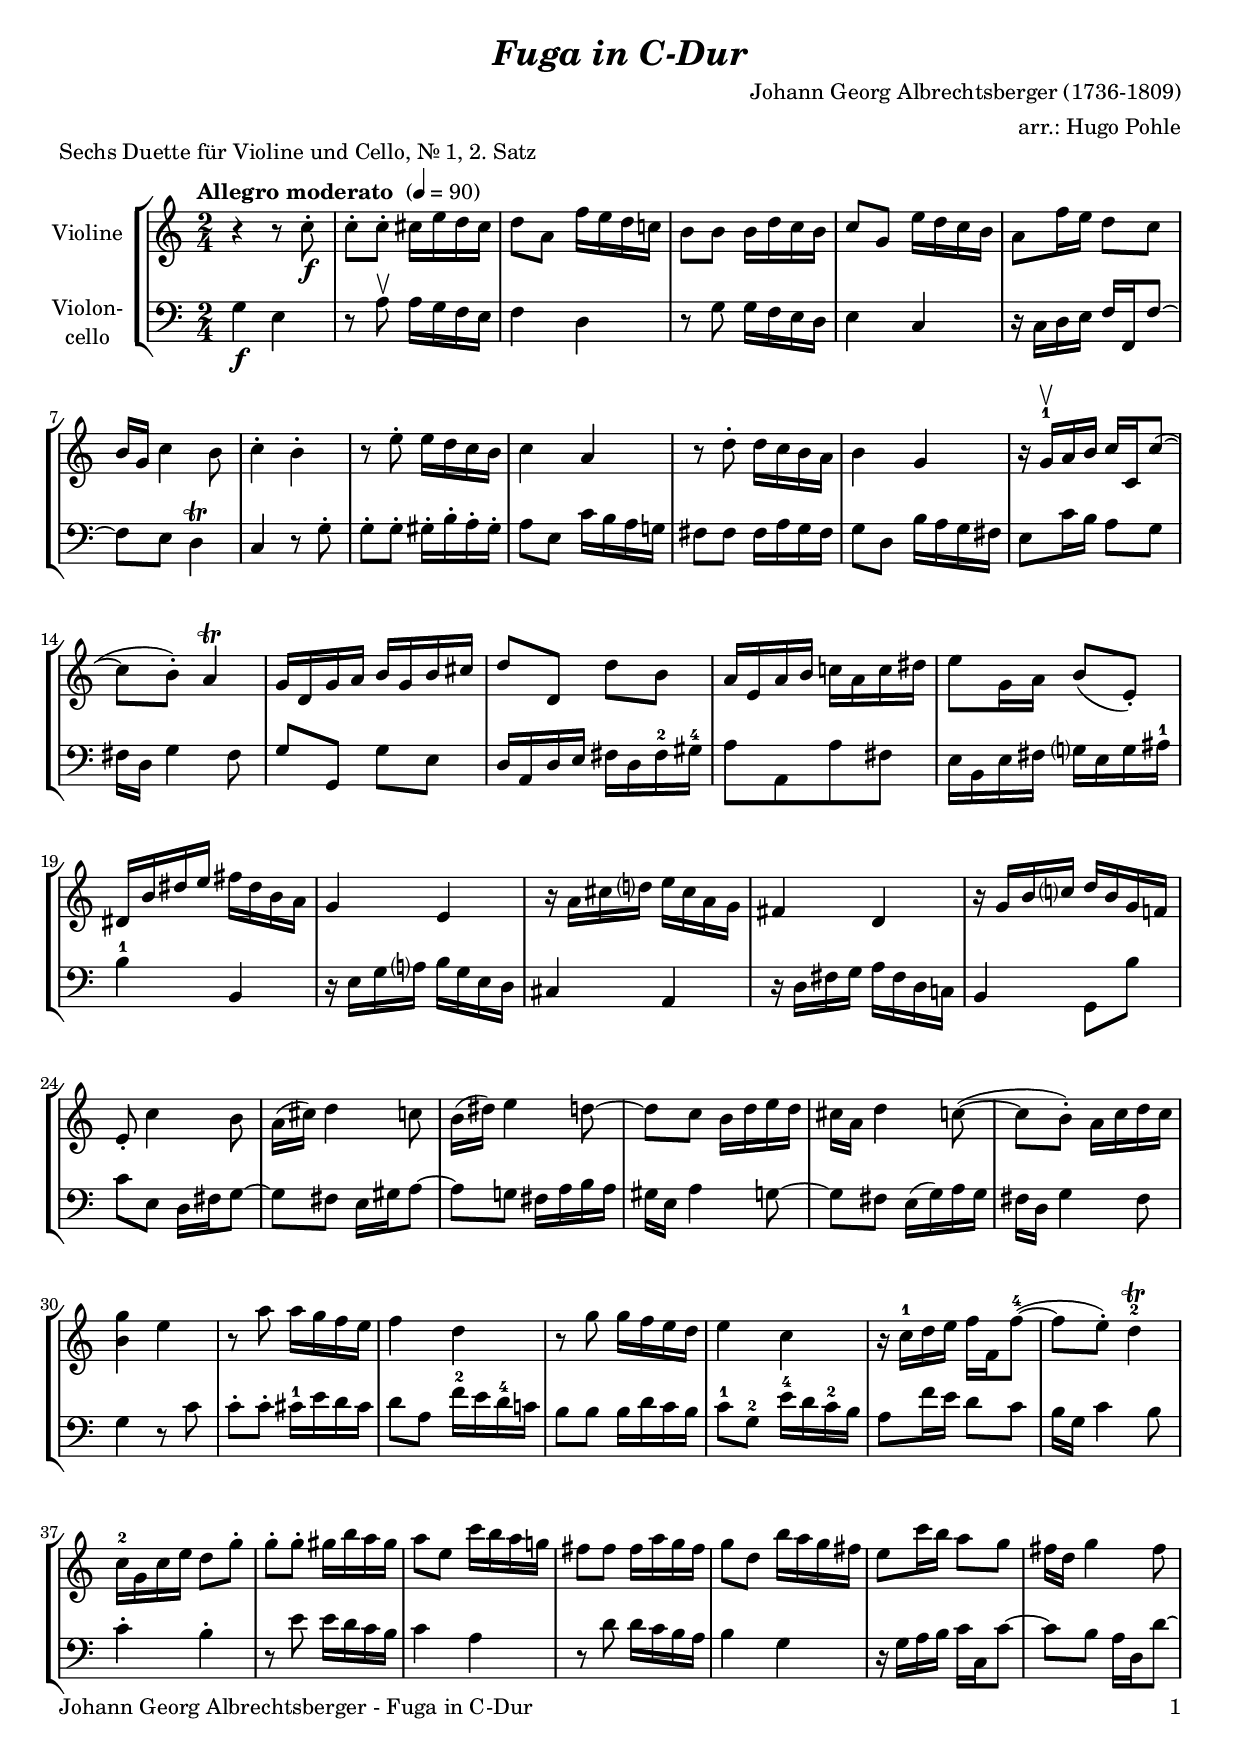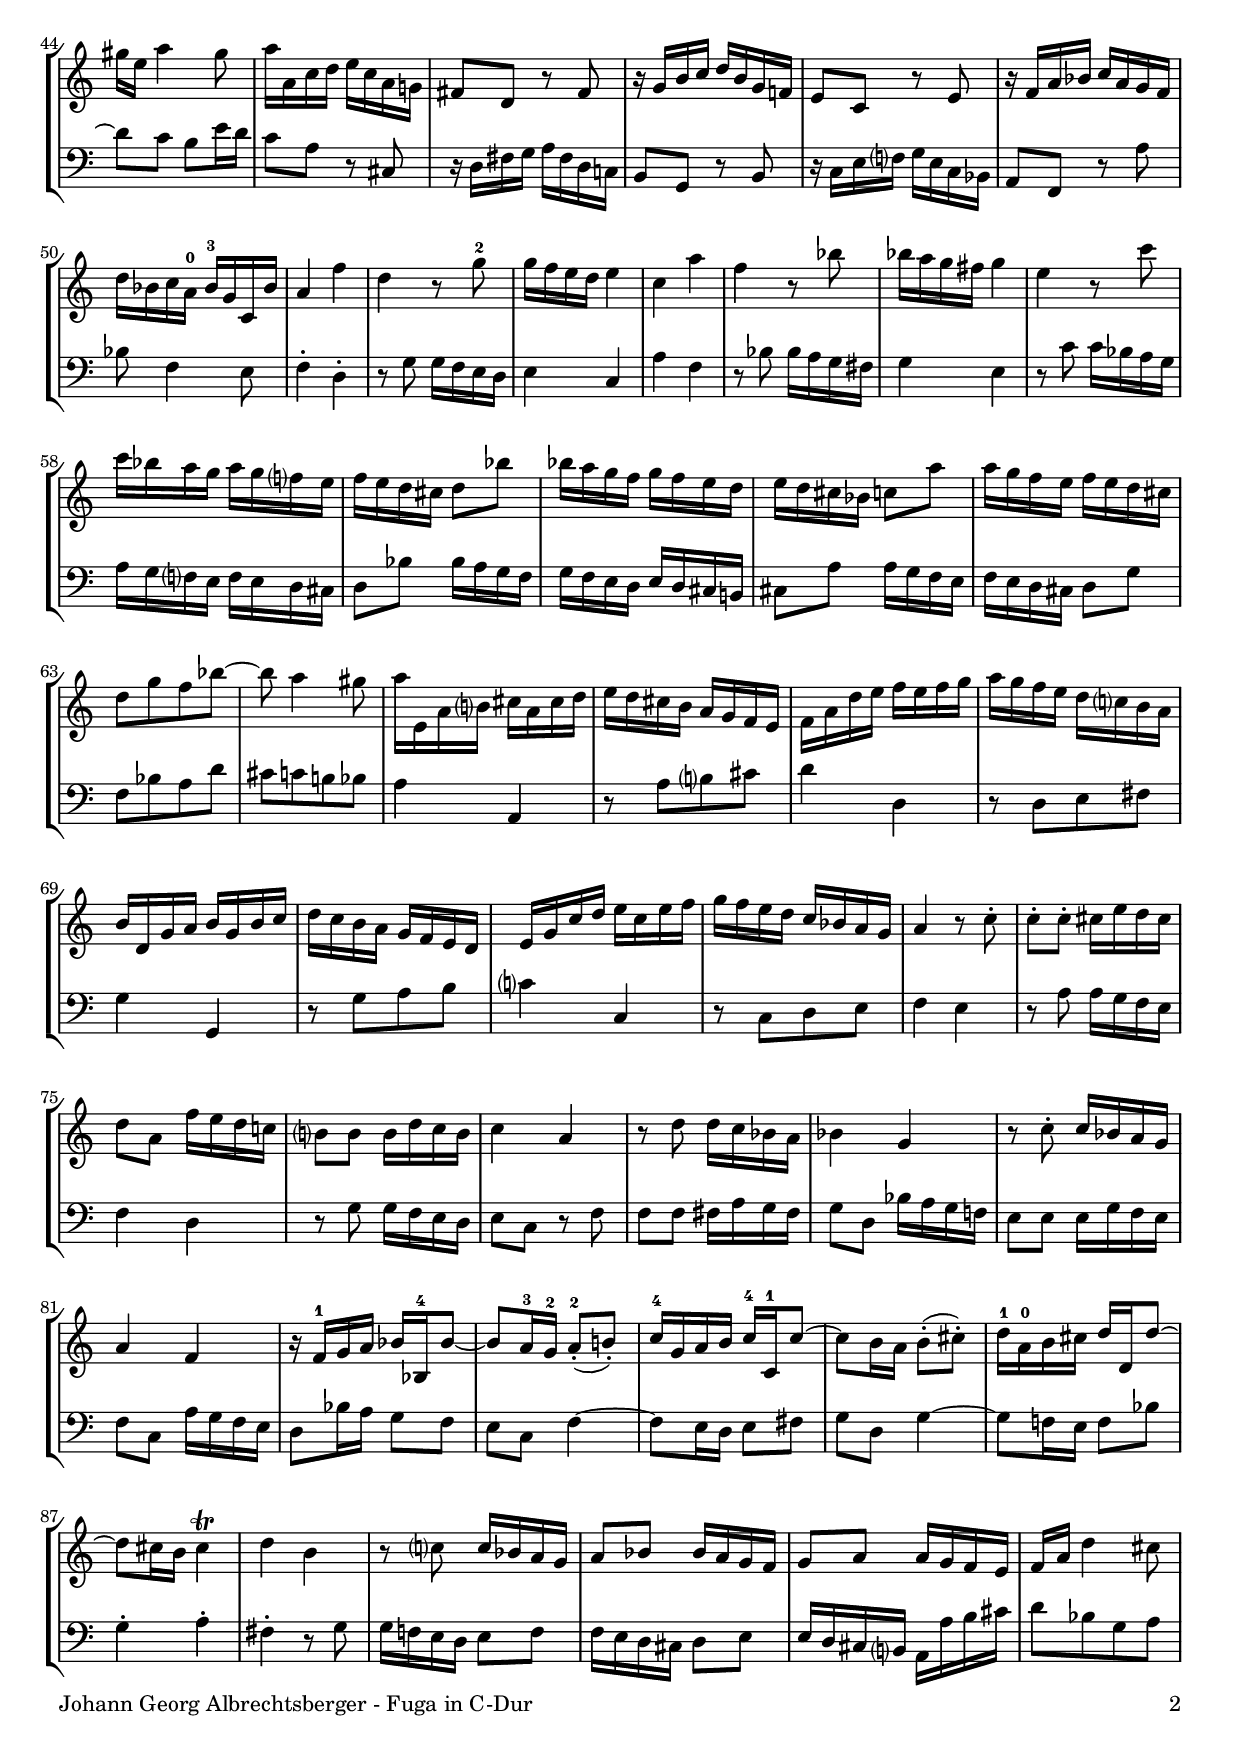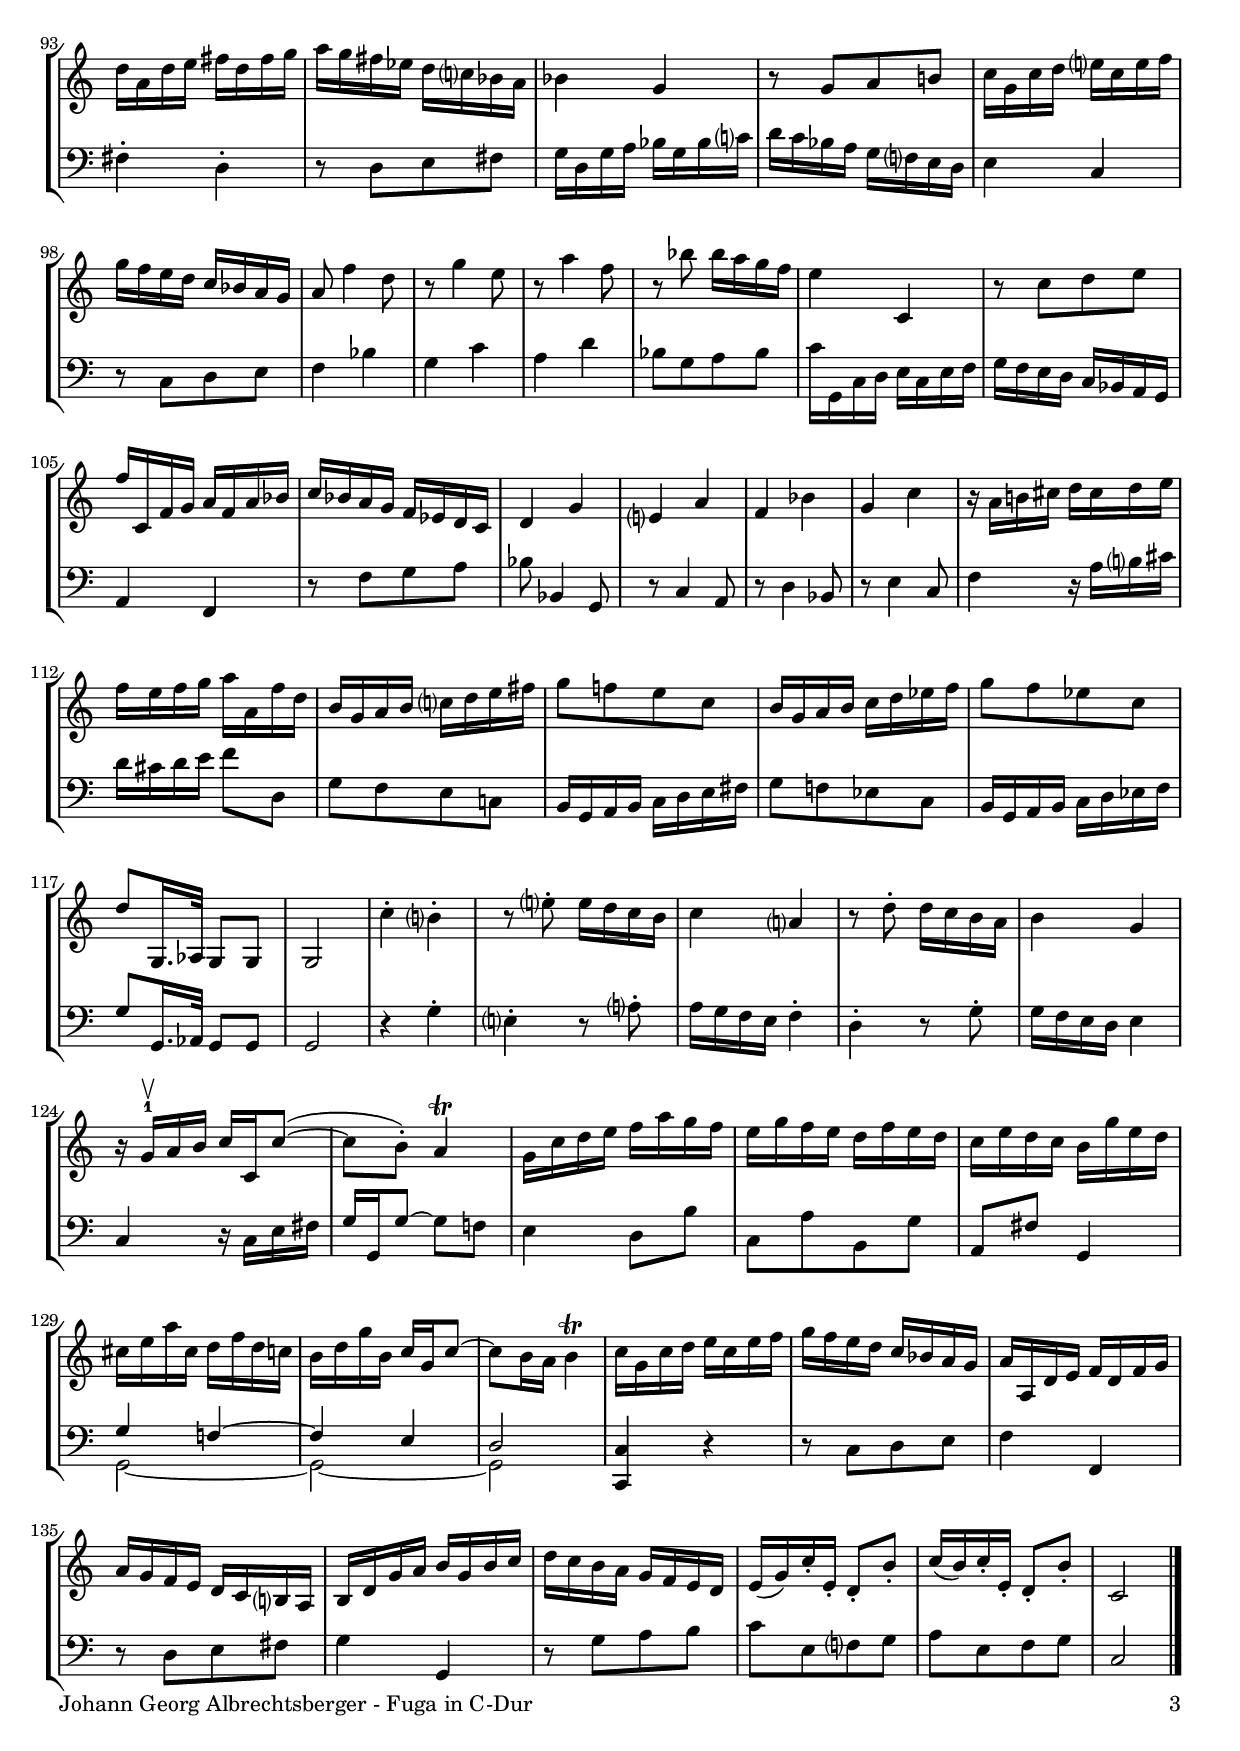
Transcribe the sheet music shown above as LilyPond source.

\version "2.20.2"
\include "deutsch.ly"
  
#(set-global-staff-size 19)

\header {
  title     = \markup \bold \italic "Fuga in C-Dur"
  composer  = " Johann Georg Albrechtsberger (1736-1809)"
  arranger  = "arr.: Hugo Pohle"
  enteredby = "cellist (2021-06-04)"
  piece     = "Sechs Duette für Violine und Cello, Nr. 1, 2. Satz"
}

voiceconsts = {
  \key c \major
  \time 2/4
  \clef "treble"
  \compressEmptyMeasures
%  \numericTimeSignature
% Set default beaming for all staves
% \set Timing.beamExceptions = #'()
% \set Timing.baseMoment     = #(ly:make-moment 1 4)
% \set Timing.beatStructure  = #'(1 1 1 1)
  \tempo "Allegro moderato " 4=90
}

mivl = "violin"
%miba = "pizzicato strings"
miba = "cello"

arco = \markup \italic "arco"
pizz = \markup \italic "pizz."
rall = \mark \markup \box \italic "rall."
rit  = \mark \markup \box \italic "rit."
simi = \markup \italic "simile"

va = \relative c'' {
  \voiceconsts

  r4 r8 c-.\f
  c-. c-. cis16 e d cis
  d8 a f'16 e d c!
  h8 h h16 d c h
  c8 g e'16 d c h
  a8 f'16 e d8 c

  h16 g c4 h8
  c4-. h-.
  r8 e-. e16 d c h
  c4 a
  r8 d-. d16 c h a
  h4 g
  r16 g-1\upbow a h c c, c'8(~
  c h)-. a4\trill

  g16 d g a h g h cis
  d8 d, d' h
  a16 e a h c! a c dis
  e8 g,16 a h8( e,)-.
  dis16 h' dis e fis dis h a

  g4 e
  r16 a cis d? e cis a g
  fis4 d
  r16 g h c? d h g f!
  e8-. c'4 h8

  a16( cis) d4 c8
  h16( dis) e4 d8~
  d c h16 d e d
  cis a d4 c8(~
  c h)-. a16 c d c
  <h g'>4 e

  r8 a a16 g f e
  f4 d
  r8 g g16 f e d
  e4 c
  r16 c-1 d e f f, f'8(~-4
  f e)-. d4-2\trill
  c16-2 g c e d8 g-.

  g-. g-. gis16 h a gis
  a8 e c'16 h a g!
  fis8 fis fis16 a g fis
  g8 d h'16 a g fis
  e8 c'16 h a8 g

  fis16 d g4 fis8
  gis16 e a4 gis8
  a16 a, c d e c a g!
  fis8 d r fis
  r16 g h c d h g f!

  e8 c r e
  r16 f a b c a g f
  d' b c a-0 b-3 g c, b'
  a4 f'
  d r8 g-2
  g16 f e d e4

  c a'
  f r8 b
  b16 a g fis g4
  e r8 c'
  c16 b a g a g f? e
  f e d cis d8 b'

  b16 a g f g f e d
  e d cis b c8 a'
  a16 g f e f e d cis
  d8[ g f b]~
  b a4 gis8

  a16 e, a h? cis a cis d
  e d cis h a g f e
  f a d e f e f g
  a g f e d c? h a

  h d, g a h g h c
  d c h a g f e d
  e g c d e c e f
  g f e d c b a g
  a4 r8 c-.

  c-. c-. cis16 e d cis
  d8 a f'16 e d c!
  h?8 h h16 d c h
  c4 a
  r8 d d16 c b a
  b4 g
  r8 c-. c16 b a g

  a4 f
  r16 f-1 g a b b,-4 b'8~
  b a16-3 g-2 a8(-.-2 h)-.
  c16-4 g a h c-4 c,-1 c'8~
  c h16 a h8(-. cis)-.
  d16-1 a-0 h cis d d, d'8~

  d cis16 h cis4\trill
  d h
  r8 c? c16 b a g
  a8 b b16 a g f
  g8 a a16 g f e
  f a d4 cis8

  d16 a d e fis d fis g
  a g fis es d c? b a
  b4 g
  r8 g[ a h!]
  c16 g c d e? c e f

  g f e d c b a g
  a8 f'4 d8
  r g4 e8
  r a4 f8
  r b b16 a g f
  e4 c,
  r8 c'[ d e]

  f16 c, f g a f a b
  c b a g f es d c
  d4 g
  e? a
  f b
  g c
  r16 a h! cis d cis d e

  f e f g a a, f' d
  h g a h c? d e fis
  g8[ f! e c]
  h16 g a h c d es f
  g8[ f es c]

  d g,,16. as32 g8 g
  g2
  c'4-. h?-.
  r8 e?-. e16 d c h
  c4 a?
  r8 d-. d16 c h a
  h4 g
  r16 g-1\upbow a h c c, c'8(~

  c h)-. a4\trill
  g16 c d e f a g f
  e g f e d f e d
  c e d c h g' e d
  cis e a cis, d f d c

  h d g h, c g c8~
  c h16 a h4\trill
  c16 g c d e c e f
  g f e d c b a g
  a a, d e f d f g

  a g f e d c h? a
  h d g a h g h c
  d c h a g f e d
  e( g) c-. e,-. d8-. h'-.
  c16( h) c-. e,-. d8-. h'-.
  c,2 \bar "|."
}

vb = \relative c' {
  \voiceconsts
  \clef "bass"

  g4\f e
  r8 a\upbow a16 g f e
  f4 d
  r8 g g16 f e d
  e4 c
  r16 c d e f f, f'8~
  f e d4\trill

  c r8 g'-.
  g-. g-. gis16-. h-. a-. gis-.
  a8 e c'16 h a g!
  fis8 fis fis16 a g fis
  g8 d h'16 a g fis
  e8 c'16 h a8 g

  fis16 d g4 fis8
  g g, g' e
  d16 a d e fis d fis-2 gis-4
  a8[ a, a' fis]
  e16 h e fis g? e g ais-1

  h4-1 h,
  r16 e g a? h g e d
  cis4 a
  r16 d fis g a fis d c!
  h4 g8 h' c e, d16 fis g8~

  g fis e16 gis a8~
  a g! fis16 a h a
  gis e a4 g8~
  g fis e16( g) a g
  fis d g4 fis8

  g4 r8 c
  c-. c-. cis16-1 e d cis
  d8 a f'16-2 e d-4 c!
  h8 h h16 d c h
  c8-1 g-2 e'16-4 d c-2 h

  a8 f'16 e d8 c
  h16 g c4 h8
  c4-. h-.
  r8 e e16 d c h
  c4 a
  r8 d d16 c h a
  h4 g

  r16 g a h c c, c'8~
  c h a16 d, d'8~
  d c h e16 d
  c8 a r cis,
  r16 d fis g a fis d c!

  h8 g r h
  r16 c e f? g e c b
  a8 f r a'
  b f4 e8
  f4-. d-.
  r8 g g16 f e d
  e4 c

  a' f
  r8 b b16 a g fis
  g4 e
  r8 c' c16 b a g
  a g f? e f e d cis
  d8 b' b16 a g f

  g f e d e d cis h!
  cis8 a' a16 g f e
  f e d cis d8 g
  f[ b a d]
  cis[ c h! b]

  a4 a,
  r8 a'[ h? cis]
  d4 d,
  r8 d[ e fis]
  g4 g,
  r8 g'[ a h]
  c?4 c,
  r8 c[ d e]
  f4 e

  r8 a a16 g f e
  f4 d
  r8 g g16 f e d
  e8 c r f
  f f fis16 a g fis
  g8 d b'16 a g f!

  e8 e e16 g f e
  f8 c a'16 g f e
  d8 b'16 a g8 f
  e c f4~
  f8 e16 d e8 fis
  g d g4~

  g8 f!16 e f8 b
  g4-. a-.
  fis-. r8 g
  g16 f! e d e8 f
  f16 e d cis d8 e
  e16 d cis h? a a' h cis

  d8[ b g a]
  fis4-. d-.
  r8 d[ e fis]
  g16 d g a b g b c?
  d c b a g f? e d
  e4 c
  r8 c[ d e]

  f4 b
  g c
  a d
  b8[ g a b]
  c16 g, c d e c e f
  g f e d c b a g
  a4 f

  r8 f'[ g a]
  b b,4 g8
  r c4 a8
  r d4 b8
  r e4 c8
  f4 r16 a h? cis
  d cis d e f8 d,

  g[ f e c!]
  h16 g a h c d e fis
  g8[ f! es c]
  h16 g a h c d es f
  g8 g,16. as32 g8 g

  g2
  r4 g'-.
  e?-. r8 a?-.
  a16 g f e f4-.
  d-. r8 g-.
  g16 f e d e4
  c r16 c e fis

  g g, g'8~ g f!
  e4 d8 h'
  c,[ a' h, g']
  a, fis' g,4
  << {
    g' f!~
    f e
    d2
  } \\ {
    g,~
    g~
    g
  } >>
  <c, c'>4 r
  r8 c'[ d e]

  f4 f,
  r8 d'[ e fis]
  g4 g,
  r8 g'[ a h]
  c[ e, f? g]
  a[ e f g]
  c,2 \bar "|."
}


music = \new StaffGroup <<
      \new Staff {
	\set Staff.midiInstrument = \mivl
	\set Staff.instrumentName = \markup \center-column { "Violine" }
	\transpose c c { \va }
      }

      \new Staff {
	\set Staff.midiInstrument = \miba
	\set Staff.instrumentName = \markup \center-column { "Violon-" "cello" }
	\transpose c c { \vb }
      }
>>

\book {
   \paper {
    print-page-number = ##t
    print-first-page-number = ##t
    ragged-last-bottom = ##f
    oddHeaderMarkup = \markup \null
    evenHeaderMarkup = \markup \null
    oddFooterMarkup = \markup {
      \fill-line {
        \on-the-fly #print-page-number-check-first
        "Johann Georg Albrechtsberger - Fuga in C-Dur" \fromproperty #'page:page-number-string
      }
    }
    evenFooterMarkup = \oddFooterMarkup
  } \score {
    \music
    \layout {}
  }

  \score {
    \unfoldRepeats \music

    \midi {
      \context {
        \Score
      }
    }
  }
}